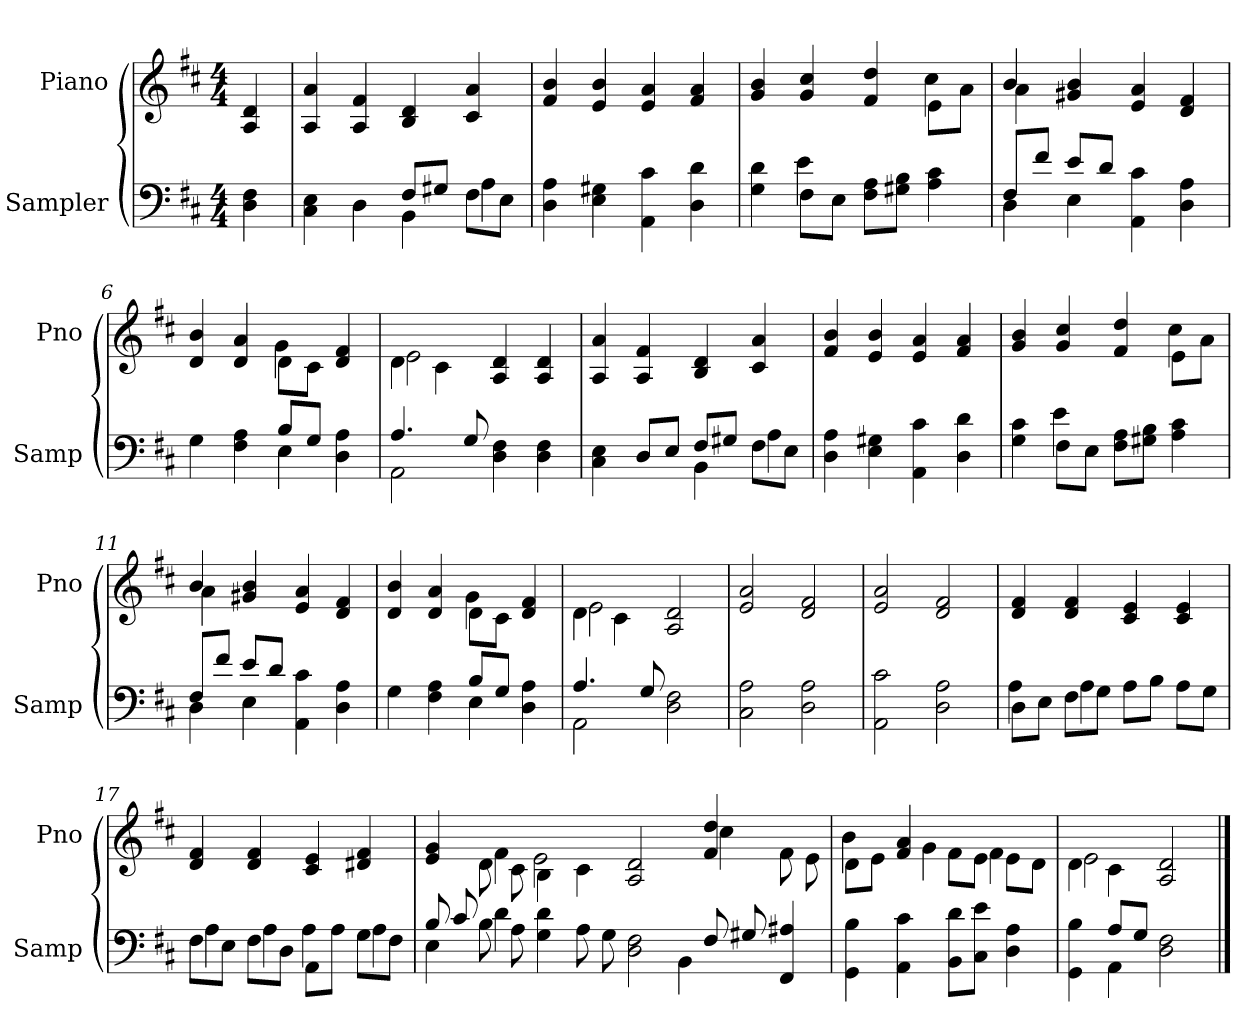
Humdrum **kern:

**kern	**kern
*part2	*part1
*staff2	*staff1
*I"Sampler	*I"Piano
*I'Samp	*I'Pno
*clefF4	*clefG2
*k[f#c#]	*k[f#c#]
*D:	*D:
*M4/4	*M4/4
=1	=1
4D\ 4F#\	4A/ 4d/
=2	=2
*^	*
4C#\ 4E\	2ryy	4A/ 4a/
4D\	.	4A/ 4f#/
8F#/L	4BB	4B/ 4d/
8G#X/J	.	.
8F#\L	4A	4c#/ 4a/
8E\J	.	.
*v	*v	*
=3	=3
4D\ 4A\	4f#/ 4b/
4E\ 4G#X\	4e/ 4b/
4AA\ 4c#\	4e/ 4a/
4D\ 4d\	4f#/ 4a/
=4	=4
*^	*^
4G\ 4d\	4ryy	4g/ 4b/	2.ryy
8F#\L	4e	4g/ 4cc#/	.
8E\J	.	.	.
8F#\ 8A\L	2ryy	4f#/ 4dd/	.
8G#X\ 8B\J	.	.	.
4A\ 4c#\	.	8e\L	4cc#
.	.	8a\J	.
=5	=5	=5	=5
8F#/L	4D	4b/	4a
8f#/J	.	.	.
8e/L	4E	4g#X/ 4b/	2.ryy
8d/J	.	.	.
4AA\ 4c#\	2ryy	4e/ 4a/	.
4D\ 4A\	.	4d/ 4f#/	.
=6	=6	=6	=6
4G\	2ryy	4d/ 4b/	2ryy
4F#\ 4A\	.	4d/ 4a/	.
8B/L	4E	8d\L	4g
8G/J	.	8c#\J	.
4D\ 4A\	4ryy	4d/ 4f#/	4ryy
=7	=7	=7	=7
4.A/	2AA	4d\	2e
.	.	4c#\	.
8G/	.	.	.
4D\ 4F#\	2ryy	4A/ 4d/	2ryy
4D\ 4F#\	.	4A/ 4d/	.
*	*	*v	*v
=8	=8	=8
4C#\ 4E\	2ryy	4A/ 4a/
8D/L	.	4A/ 4f#/
8E/J	.	.
8F#/L	4BB	4B/ 4d/
8G#X/J	.	.
8F#\L	4A	4c#/ 4a/
8E\J	.	.
*v	*v	*
=9	=9
4D\ 4A\	4f#/ 4b/
4E\ 4G#X\	4e/ 4b/
4AA\ 4c#\	4e/ 4a/
4D\ 4d\	4f#/ 4a/
=10	=10
*^	*^
4G\ 4c#\	4ryy	4g/ 4b/	2.ryy
8F#\L	4e	4g/ 4cc#/	.
8E\J	.	.	.
8F#\ 8A\L	2ryy	4f#/ 4dd/	.
8G#X\ 8B\J	.	.	.
4A\ 4c#\	.	8e\L	4cc#
.	.	8a\J	.
=11	=11	=11	=11
8F#/L	4D	4b/	4a
8f#/J	.	.	.
8e/L	4E	4g#X/ 4b/	2.ryy
8d/J	.	.	.
4AA\ 4c#\	2ryy	4e/ 4a/	.
4D\ 4A\	.	4d/ 4f#/	.
=12	=12	=12	=12
4G\	2ryy	4d/ 4b/	2ryy
4F#\ 4A\	.	4d/ 4a/	.
8B/L	4E	8d\L	4g
8G/J	.	8c#\J	.
4D\ 4A\	4ryy	4d/ 4f#/	4ryy
=13	=13	=13	=13
4.A/	2AA	4d\	2e
.	.	4c#\	.
8G/	.	.	.
2D\ 2F#\	2ryy	2A/ 2d/	2ryy
*v	*v	*	*
*	*v	*v
=14	=14
2C#\ 2A\	2e/ 2a/
2D\ 2A\	2d/ 2f#/
=15	=15
2AA\ 2c#\	2e/ 2a/
2D\ 2A\	2d/ 2f#/
=16	=16
*^	*
8D\L	4A	4d/ 4f#/
8E\J	.	.
8F#\L	4A	4d/ 4f#/
8G\J	.	.
8A\L	2ryy	4c#/ 4e/
8B\J	.	.
8A\L	.	4c#/ 4e/
8G\J	.	.
=17	=17	=17
8F#\L	4A	4d/ 4f#/
8E\J	.	.
8F#\L	4A	4d/ 4f#/
8D\J	.	.
8AA\L	4A	4c#/ 4e/
8A\J	.	.
8G\L	4A	4d#X/ 4f#/
8F#\J	.	.
=18	=18	=18
*	*	*^
8B/	4E	4e/ 4g/	4ryy
8c#/	.	.	.
8B\	4d	8d\	4f#
8A\	.	8c#\	.
4G\ 4d\	2..ryy	4B\	2e
8A\	.	4c#\	.
8G\	.	.	.
2D\ 2F#\	.	2A/ 2d/	2ryy
.	4BB	.	.
8F#/	.	4f#/ 4dd/	4cc#
8G#X/	4.ryy	.	.
4FF#/ 4A#X/	.	8f#\	4ryy
.	.	8e\	.
*v	*v	*	*
=19	=19	=19
4GG\ 4B\	8d\L	4b
.	8e\J	.
4AA\ 4c#\	4f#/ 4a/	8ryy
.	.	4g
8BB\ 8d\L	8f#\L	.
8C#\ 8e\J	8e\J	4f#
4D\ 4A\	8e\L	.
.	8d\J	8ryy
=20	=20	=20
*^	*	*
4GG\ 4B\	4ryy	4d\	2e
8A/L	4AA	4c#\	.
8G/J	.	.	.
2D\ 2F#\	2ryy	2A/ 2d/	2ryy
*v	*v	*	*
*	*v	*v
==	==
*-	*-
